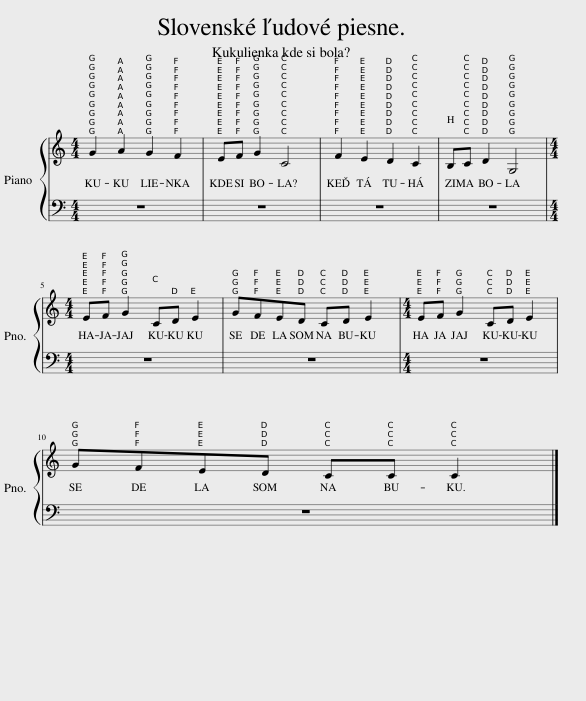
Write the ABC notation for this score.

X:1
L:1/8
M:4/4
I:linebreak $
K:C
V:1 treble
V:1
 G2 A2 G2 F2 | EF G2 C4 | F2 E2 D2 C2 | B,C D2 G,4 |$[M:4/4] EF G2 CD E2 | %5
 GFED CD E2 |[M:4/4] EF G2 CD E2 |$ GFED CC C2 |] %8
